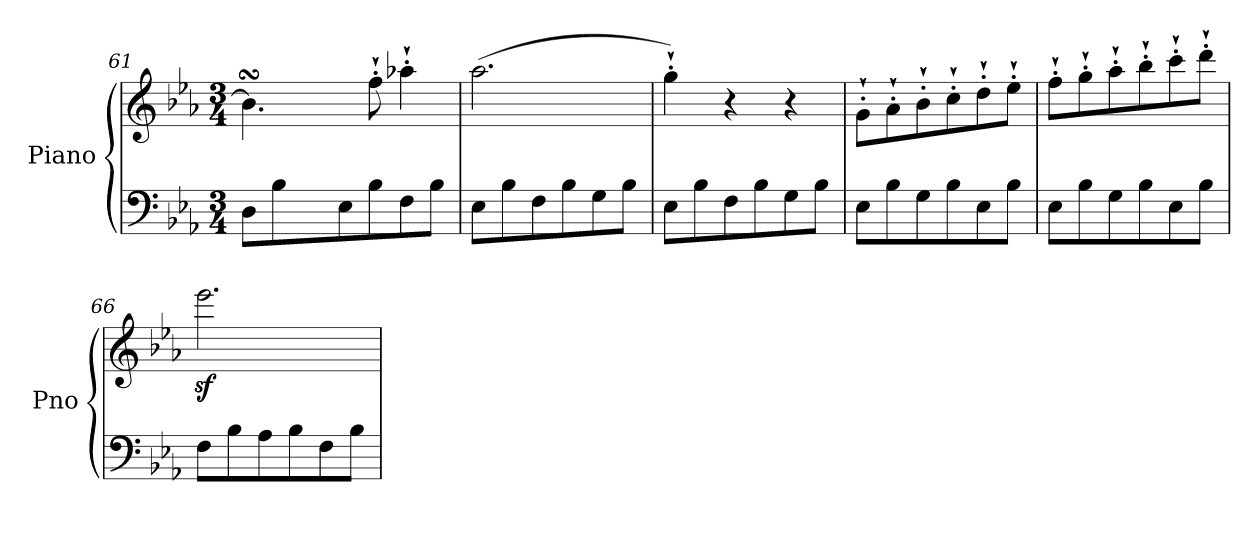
**kern	**kern
*part1	*part1
*staff2	*staff1
*I"Piano	*
*I'Pno	*
!!LO:LB:g=z
*clefF4	*clefG2
*k[b-e-a-]	*k[b-e-a-]
*E-:	*E-:
*M3/4	*M3/4
=61	=61
*	*^
8D\L	4.b-sSSS\]	8ryy
*	*	*Xtuplet
8B-\	.	24ccyy
.	.	24b-yy
.	.	24anyy
8E-\	.	8b-yy
8B-\	8ff`'\	4.ryy
8F\	4aa-X`'\	.
8B-\J	.	.
*	*v	*v
=62	=62
8E-\L	(2.aa-\
8B-\	.
8F\	.
8B-\	.
8G\	.
8B-\J	.
=63	=63
8E-\L	4gg`'\)
8B-\	.
8F\	4r
8B-\	.
8G\	4r
8B-\J	.
=64	=64
8E-\L	8g`'\L
8B-\	8a-`'\
8G\	8b-`'\
8B-\	8cc`'\
8E-\	8dd`'\
8B-\J	8ee-`'\J
=65	=65
8E-\L	8ff`'\L
8B-\	8gg`'\
8G\	8aa-`'\
8B-\	8bb-`'\
8E-\	8ccc`'\
8B-\J	8ddd`'\J
=66	=66
8F\L	2.eee-z<\
8B-\	.
8A-\	.
8B-\	.
8F\	.
8B-\J	.
=	=
*-	*-
